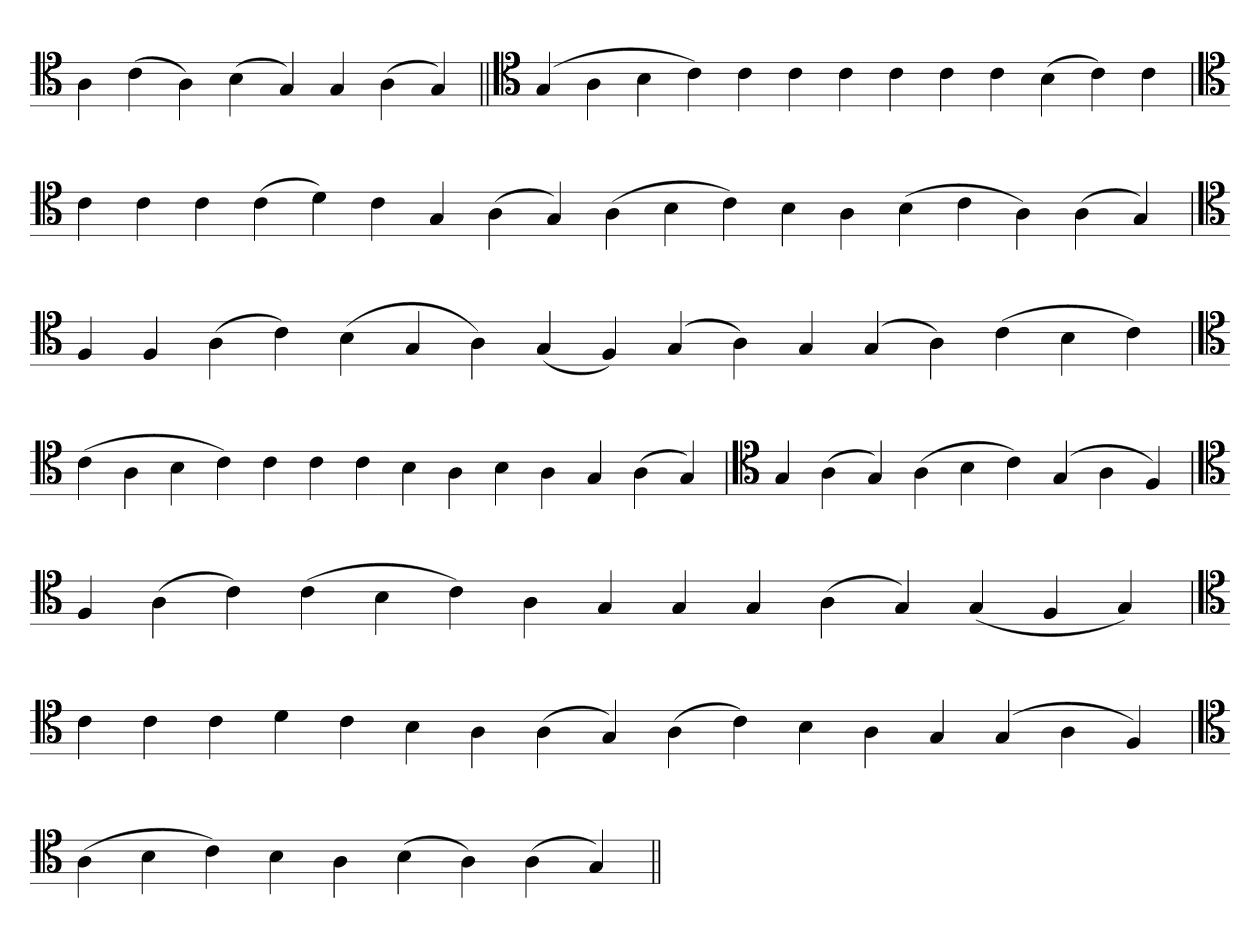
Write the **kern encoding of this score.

**kern
*part1
*staff1
*clefC4
=
4A
(4c
4A)
(4B
4G)
4G
(4A
4G)
=||
*clefC4
(4G
4A
4B
4c)
4c
4c
4c
4c
4c
4c
(4B
4c)
4c
=`
*clefC4
4c
4c
4c
(4c
4d)
4c
4G
(4A
4G)
(4A
4B
4c)
4B
4A
(4B
4c
4A)
(4A
4G)
=
*clefC4
4F
4F
(4A
4c)
(4B
4G
4A)
(4G
4F)
(4G
4A)
4G
(4G
4A)
(4c
4B
4c)
=
*clefC4
(4c
4A
4B
4c)
4c
4c
4c
4B
4A
4B
4A
4G
(4A
4G)
='
*clefC4
4G
(4A
4G)
(4A
4B
4c)
(4G
4A
4F)
=`
*clefC4
4F
(4A
4c)
(4c
4B
4c)
4A
4G
4G
4G
(4A
4G)
(4G
4F
4G)
=`
*clefC4
4c
4c
4c
4d
4c
4B
4A
(4A
4G)
(4A
4c)
4B
4A
4G
(4G
4A
4F)
=`
*clefC4
(4A
4B
4c)
4B
4A
(4B
4A)
(4A
4G)
=||
*-
